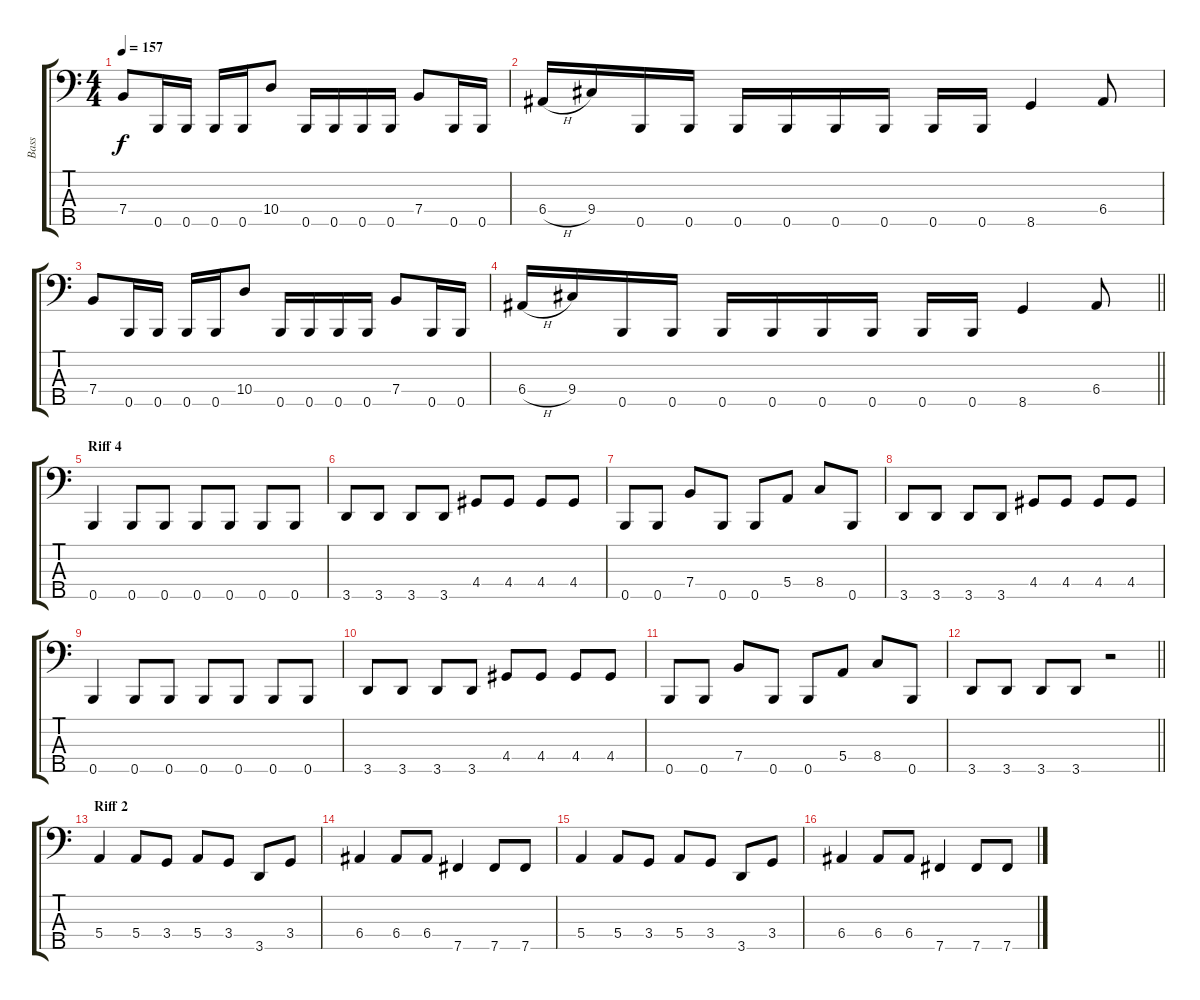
\track ("Bass" "Bass") {instrument electricbasspick}
\staff {score tabs}
\tuning (G2 D2 A1 E1 B0) {hide}
\ts (4 4)
\tempo 157
\clef f4
\ks c
7.4.8{dy f} 0.5.16 0.5.16 0.5.16 0.5.16 10.4.8 0.5.16 0.5.16 0.5.16 0.5.16 7.4.8 0.5.16 0.5.16 |
6.4{h}.16 9.4.16 0.5.16 0.5.16 0.5.16 0.5.16 0.5.16 0.5.16 0.5.16 0.5.16 8.5.4 6.4.8 |
7.4.8 0.5.16 0.5.16 0.5.16 0.5.16 10.4.8 0.5.16 0.5.16 0.5.16 0.5.16 7.4.8 0.5.16 0.5.16 |
\barLineRight lightlight
6.4{h}.16 9.4.16 0.5.16 0.5.16 0.5.16 0.5.16 0.5.16 0.5.16 0.5.16 0.5.16 8.5.4 6.4.8 |
\section ("" "Riff 4")
0.5.4 0.5.8 0.5.8 0.5.8 0.5.8 0.5.8 0.5.8 |
3.5.8 3.5.8 3.5.8 3.5.8 4.4.8 4.4.8 4.4.8 4.4.8 |
0.5.8 0.5.8 7.4.8 0.5.8 0.5.8 5.4.8 8.4.8 0.5.8 |
3.5.8 3.5.8 3.5.8 3.5.8 4.4.8 4.4.8 4.4.8 4.4.8 |
0.5.4 0.5.8 0.5.8 0.5.8 0.5.8 0.5.8 0.5.8 |
3.5.8 3.5.8 3.5.8 3.5.8 4.4.8 4.4.8 4.4.8 4.4.8 |
0.5.8 0.5.8 7.4.8 0.5.8 0.5.8 5.4.8 8.4.8 0.5.8 |
\barLineRight lightlight
3.5.8 3.5.8 3.5.8 3.5.8 r.2 |
\section ("" "Riff 2")
5.4.4 5.4.8 3.4.8 5.4.8 3.4.8 3.5.8 3.4.8 |
6.4.4 6.4.8 6.4.8 7.5.4 7.5.8 7.5.8 |
5.4.4 5.4.8 3.4.8 5.4.8 3.4.8 3.5.8 3.4.8 |
6.4.4 6.4.8 6.4.8 7.5.4 7.5.8 7.5.8
